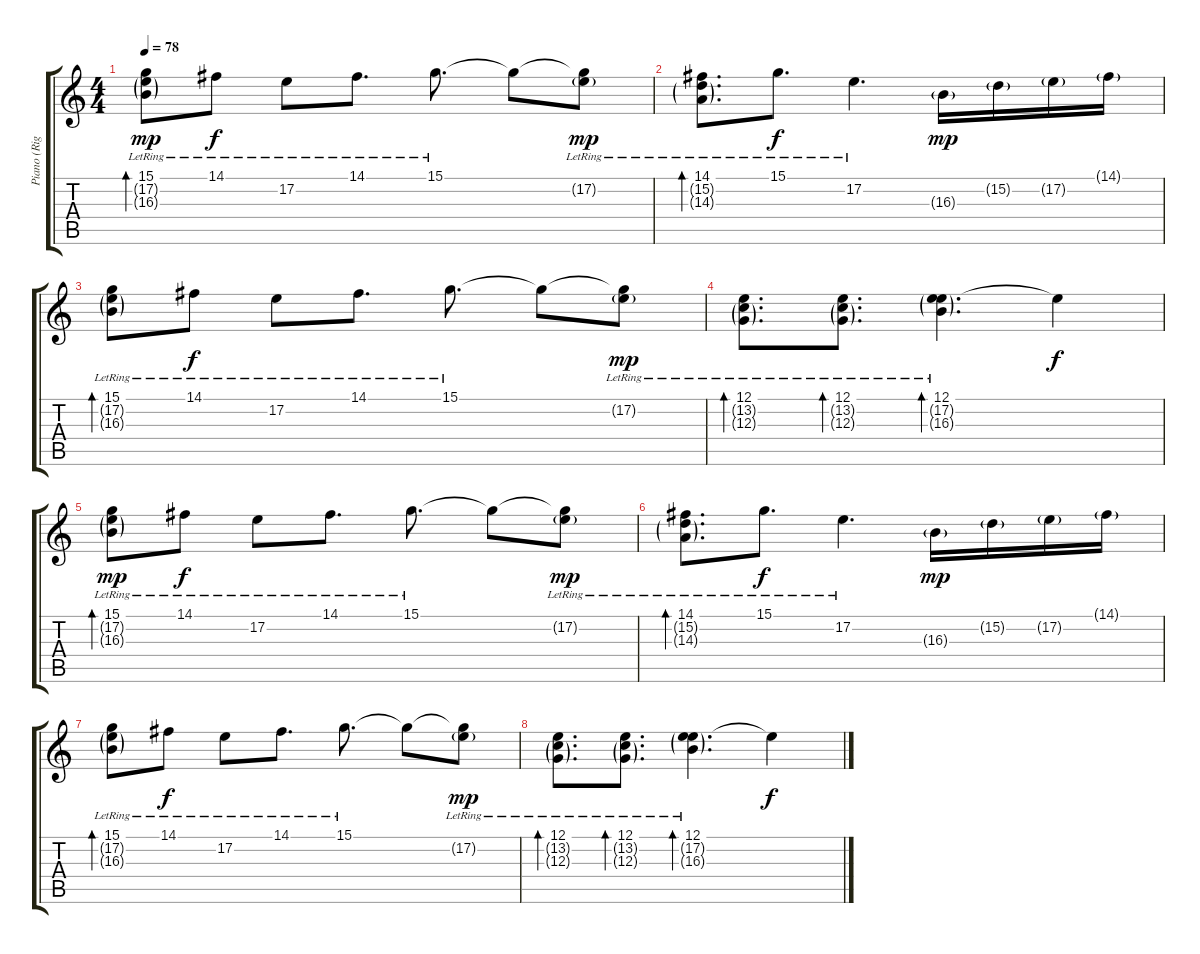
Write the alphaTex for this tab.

\track ("Piano (Right Hand)" "Piano (Rig") {instrument brightacousticpiano}
\staff {score tabs}
\tuning (E4 B3 G3 D3 A2 E2) {hide}
\ts (4 4)
\tempo 78
\clef g2
\ks c
(15.1{lr} 17.2{g lr} 16.3{g lr}).8{bd 60 dy mp} 14.1{lr}.8{dy f} 17.2{lr}.8 14.1{lr}.8{d} 15.1{lr}.8{d} 15.1{t}.8 (15.1{t} 17.2{g lr}).8{dy mp} |
(14.1{lr} 15.2{g lr} 14.3{g lr}).8{d bd 240} 15.1{lr}.8{d dy f} 17.2{lr}.4{d} 16.3{g}.16{dy mp} 15.2{g}.16 17.2{g}.16 14.1{g}.16 |
(15.1{lr} 17.2{g lr} 16.3{g lr}).8{bd 240} 14.1{lr}.8{dy f} 17.2{lr}.8 14.1{lr}.8{d} 15.1{lr}.8{d} 15.1{t}.8 (15.1{t} 17.2{g lr}).8{dy mp} |
(12.1{lr} 13.2{g lr} 12.3{g lr}).8{d bd 30} (12.1{lr} 13.2{g lr} 12.3{g lr}).8{d bd 30} (12.1{lr} 17.2{g lr} 16.3{g lr}).4{d bd 30} 12.1{t}.4{dy f} |
(15.1{lr} 17.2{g lr} 16.3{g lr}).8{bd 60 dy mp} 14.1{lr}.8{dy f} 17.2{lr}.8 14.1{lr}.8{d} 15.1{lr}.8{d} 15.1{t}.8 (15.1{t} 17.2{g lr}).8{dy mp} |
(14.1{lr} 15.2{g lr} 14.3{g lr}).8{d bd 240} 15.1{lr}.8{d dy f} 17.2{lr}.4{d} 16.3{g}.16{dy mp} 15.2{g}.16 17.2{g}.16 14.1{g}.16 |
(15.1{lr} 17.2{g lr} 16.3{g lr}).8{bd 240} 14.1{lr}.8{dy f} 17.2{lr}.8 14.1{lr}.8{d} 15.1{lr}.8{d} 15.1{t}.8 (15.1{t} 17.2{g lr}).8{dy mp} |
(12.1{lr} 13.2{g lr} 12.3{g lr}).8{d bd 30} (12.1{lr} 13.2{g lr} 12.3{g lr}).8{d bd 30} (12.1{lr} 17.2{g lr} 16.3{g lr}).4{d bd 30} 12.1{t}.4{dy f}
